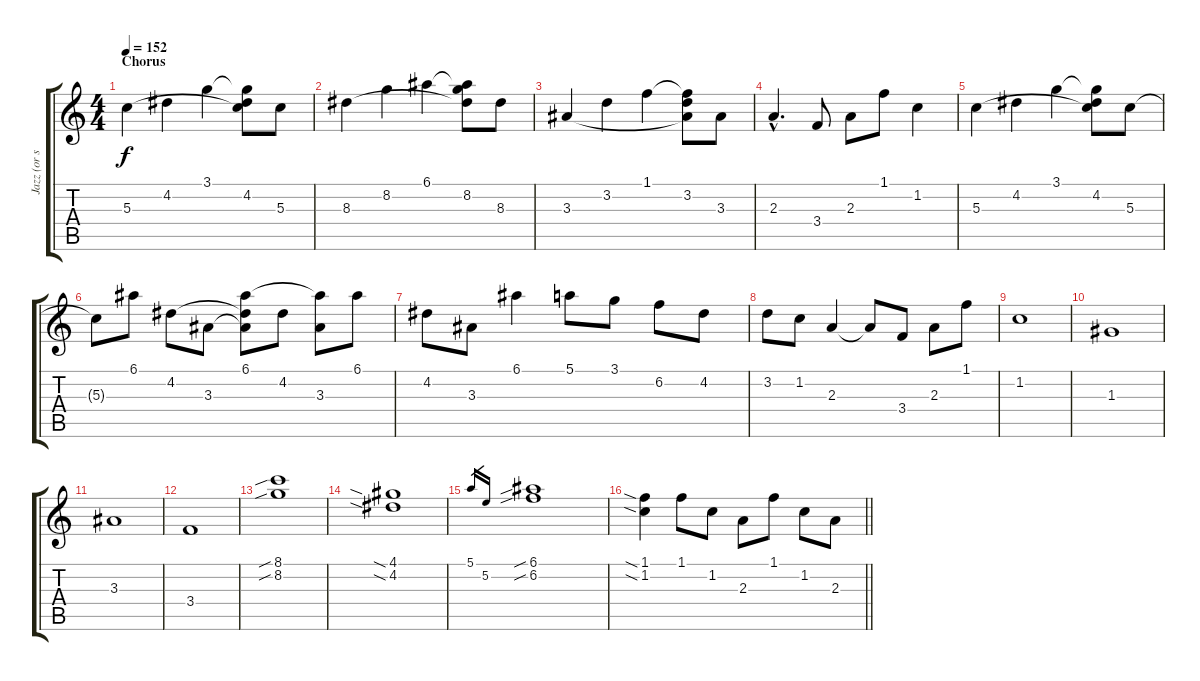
\track ("Jazz (or synth)" "Jazz (or s") {instrument electricguitarjazz}
\staff {score tabs}
\tuning (E4 B3 G3 D3 A2 E2) {hide}
\ts (4 4)
\section ("" "Chorus")
\tempo 152
\clef g2
\ks c
5.3.4{dy f} 4.2.4 3.1.4 (3.1{t} 4.2 5.3{t}).8 5.3.8 |
8.3.4 8.2.4 6.1.4 (6.1{t} 8.2 8.3{t}).8 8.3.8 |
3.3.4 3.2.4 1.1.4 (1.1{t} 3.2 3.3{t}).8 3.3.8 |
2.3{hac}.4{d} 3.4.8 2.3.8 1.1.8 1.2.4 |
5.3.4 4.2.4 3.1.4 (3.1{t} 4.2 5.3{t}).8 5.3.8 |
5.3{t}.8 6.1.8 4.2.8 3.3.8 (6.1 4.2{t} 3.3{t}).8 4.2.8 (6.1{t} 3.3).8 6.1.8 |
4.2.8 3.3.8 6.1.4 5.1.8 3.1.8 6.2.8 4.2.8 |
3.2.8 1.2.8 2.3.4 2.3{t}.8 3.4.8 2.3.8 1.1.8 |
1.2.1 |
1.3.1 |
3.3.1 |
3.4.1 |
(8.1{sib} 8.2{sib}).1 |
(4.1{sia} 4.2{sia}).1 |
5.1.16{gr} 5.2.16{gr} (6.1{sib} 6.2{sib}).1 |
\barLineRight lightlight
(1.1{sia} 1.2{sia}).4 1.1.8 1.2.8 2.3.8 1.1.8 1.2.8 2.3.8
